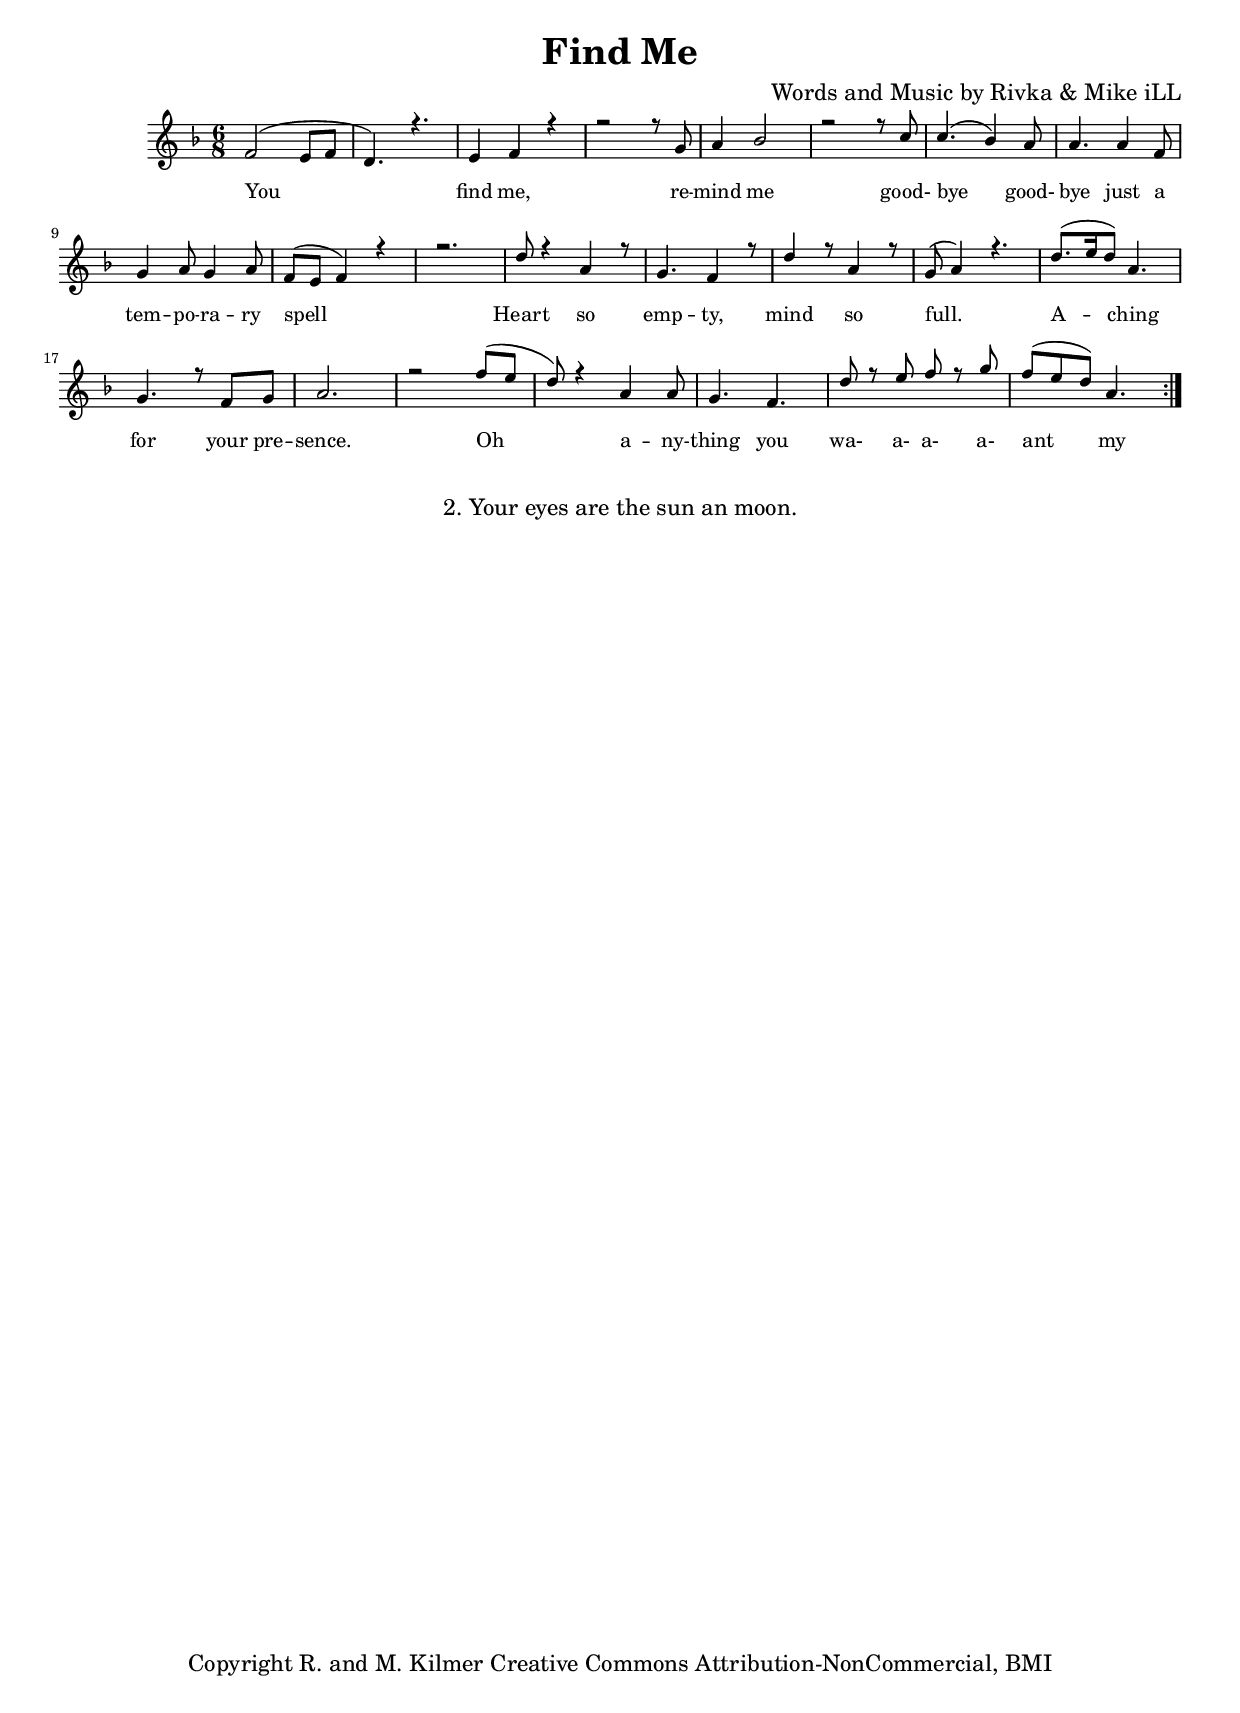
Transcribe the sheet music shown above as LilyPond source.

\version "2.19.82"
\paper{ print-page-number = ##f bottom-margin = 0.5\in }

\header {
  title = "Find Me"
  composer = "Words and Music by Rivka & Mike iLL"
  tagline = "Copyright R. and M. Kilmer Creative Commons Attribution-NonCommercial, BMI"
}

melody = \relative c' {
  \clef treble
  \key f \major
  \time 6/8 
	\new Voice = "words" {
		\voiceOne 
		\repeat volta 2 {
			f2( e8 f | d4.) r | e4 f r | % you find me
			r2 r8 g | a4 bes2 |r2 r8 c | % remind me ... good
			c4.( bes4) a8 | a4. a4 f8 | g4 a8 g4 a8 | % bye goodbye ... temporary
			f8( e f4) r | r2. | % spell
			d'8 r4 a4 r8 | g4. f4 r8 | d'4 r8 a4 r8 | g8( a4) r4. | % heart so empty
			d8.( e16 d8) a4. | g4. r8 f8 g | a2. | r2 f'8( e | % aching for your presence oh
			d8) r4 a4 a8 | g4. f | d'8 r e f r g | f( e d) a4. | % anything you wa a a a ant my
		}
	}
}

harmony = \relative c'' {
  \voiceTwo
	
}

text =  \lyricmode {
	You find me, re -- mind me good- bye good- 
	bye just a tem -- po -- ra -- ry spell
	Heart so emp -- ty, mind so full.
	A -- ching for your pre -- sence.
	Oh a -- ny -- thing you wa- a- a- a- ant my
	heart, mind and breath my bo -- dy, my soul
	al -- rea -- dy be -- longs to 
}

harmonies = \chordmode {
  	 
}

\score {
  <<
    \new ChordNames {
      \set chordChanf = ##t
      \harmonies
    }
    \new Staff  {
    <<
    	\new Voice = "upper" { \melody }
    	\new Voice = "lower" { \harmony }
    >>
  	}
  	\new Lyrics \lyricsto "words" \text
  >>
  
  
  \layout { 
   #(layout-set-staff-size 16)
   }
  \midi { 
  	\tempo 4 = 125
  }
  
}

%Additional Verses
\markup \fill-line {
\column {
"2. Your eyes are the sun an moon."

" "
  }
}

